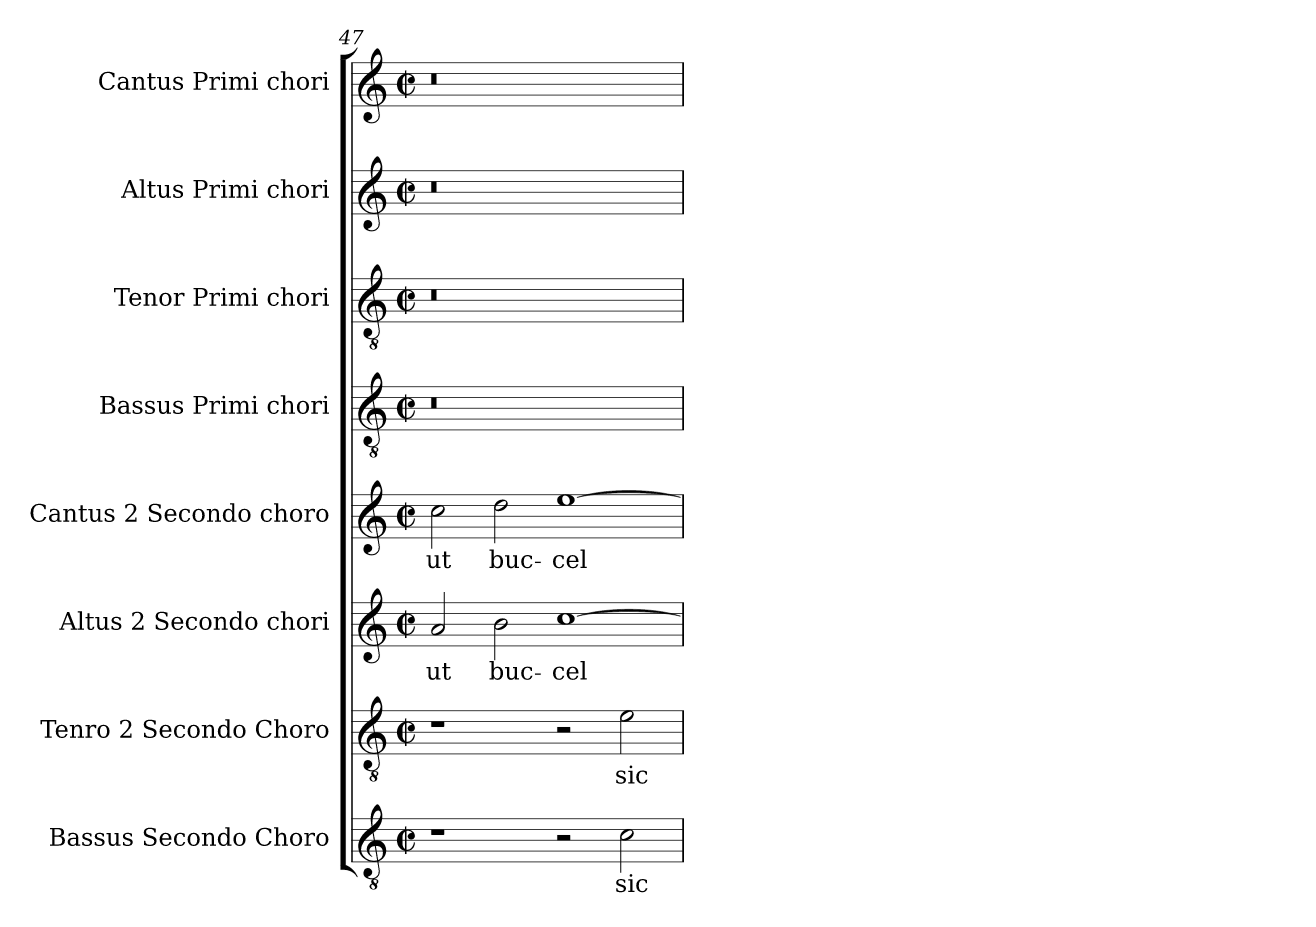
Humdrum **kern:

**kern	**text	**kern	**text	**kern	**text	**kern	**text	**kern	**kern	**kern	**kern
*part8	*part8	*part7	*part7	*part6	*part6	*part5	*part5	*part4	*part3	*part2	*part1
*staff8	*staff8	*staff7	*staff7	*staff6	*staff6	*staff5	*staff5	*staff4	*staff3	*staff2	*staff1
*I"Bassus  Secondo Choro	*	*I"Tenro 2  Secondo Choro	*	*I"Altus 2  Secondo chori	*	*I"Cantus 2  Secondo choro	*	*I"Bassus  Primi chori	*I"Tenor  Primi chori	*I"Altus  Primi chori	*I"Cantus  Primi chori
*I'Ch	*	*I'Ch	*	*I'Ch	*	*I'Ch	*	*I'Ch	*I'Ch	*I'Ch	*I'Ch
*clefGv2	*	*clefGv2	*	*clefG2	*	*clefG2	*	*clefGv2	*clefGv2	*clefG2	*clefG2
*M2/2	*	*M2/2	*	*M2/2	*	*M2/2	*	*M2/2	*M2/2	*M2/2	*M2/2
*met(c|)	*	*met(c|)	*	*met(c|)	*	*met(c|)	*	*met(c|)	*met(c|)	*met(c|)	*met(c|)
=47	=47	=47	=47	=47	=47	=47	=47	=47	=47	=47	=47
!	!	!	!	!	!LO:LY:b:cj	!	!LO:LY:b:cj	!	!	!	!
1r	.	1r	.	2a/	-ut	2cc\	-ut	0r	0r	0r	0r
!	!	!	!	!	!LO:LY:b:cj	!	!LO:LY:b:cj	!	!	!	!
.	.	.	.	2b\	buc-	2dd\	buc-	.	.	.	.
!	!	!	!	!	!LO:LY:b:cj	!	!LO:LY:b:cj	!	!	!	!
2r	.	2r	.	[>1cc	-cel-	[>1ee	-cel-	.	.	.	.
!	!LO:LY:b:cj	!	!LO:LY:b:cj	!	!	!	!	!	!	!	!
2c\	sic-	2e\	sic-	.	.	.	.	.	.	.	.
=	=	=	=	=	=	=	=	=	=	=	=
*-	*-	*-	*-	*-	*-	*-	*-	*-	*-	*-	*-
